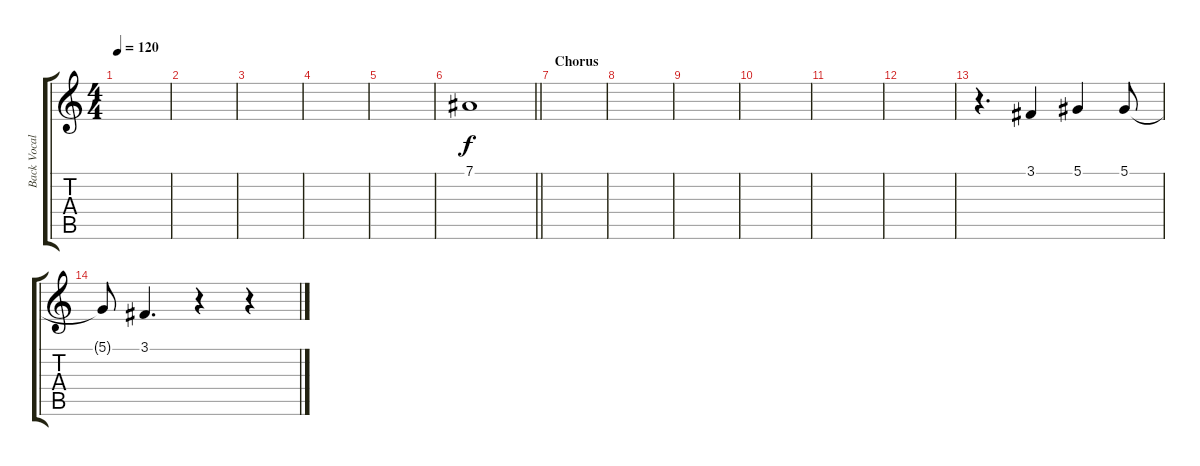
\track ("Back Vocals" "Back Vocal") {instrument tenorsax}
\staff {score tabs}
\tuning (Eb4 Bb3 Gb3 Db3 Ab2 Eb2) {hide}
\ts (4 4)
\tempo 120
\clef g2
\ks c
|
|
|
|
|
\barLineRight lightlight
7.1.1 |
\section ("" "Chorus")
|
|
|
|
|
|
r.4{d} 3.1.4 5.1.4 5.1.8 |
5.1{t}.8 3.1.4{d} r.4 r.4
